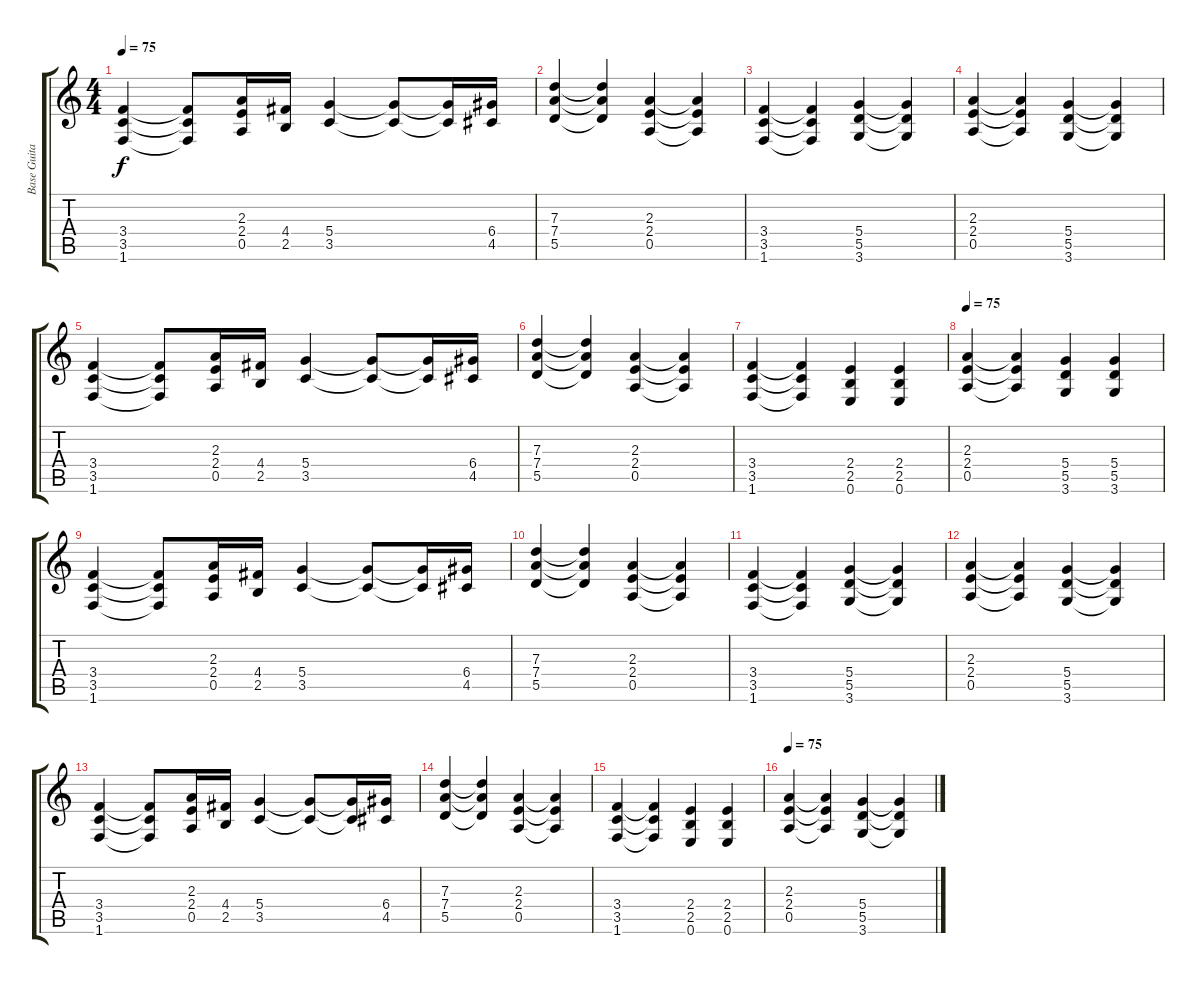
\track ("Base Guitar" "Base Guita") {instrument overdrivenguitar}
\staff {score tabs}
\tuning (E4 B3 G3 D3 A2 E2) {hide}
\ts (4 4)
\tempo 75
\clef g2
\ks c
(3.4 3.5 1.6).4{dy f} (3.4{t} 3.5{t} 1.6{t}).8 (2.3 2.4 0.5).16 (4.4 2.5).16 (5.4 3.5).4 (5.4{t} 3.5{t}).8 (5.4{t} 3.5{t}).16 (6.4 4.5).16 |
(7.3 7.4 5.5).4 (7.3{t} 7.4{t} 5.5{t}).4 (2.3 2.4 0.5).4 (2.3{t} 2.4{t} 0.5{t}).4 |
(3.4 3.5 1.6).4 (3.4{t} 3.5{t} 1.6{t}).4 (5.4 5.5 3.6).4 (5.4{t} 5.5{t} 3.6{t}).4 |
(2.3 2.4 0.5).4 (2.3{t} 2.4{t} 0.5{t}).4 (5.4 5.5 3.6).4 (5.4{t} 5.5{t} 3.6{t}).4 |
(3.4 3.5 1.6).4 (3.4{t} 3.5{t} 1.6{t}).8 (2.3 2.4 0.5).16 (4.4 2.5).16 (5.4 3.5).4 (5.4{t} 3.5{t}).8 (5.4{t} 3.5{t}).16 (6.4 4.5).16 |
(7.3 7.4 5.5).4 (7.3{t} 7.4{t} 5.5{t}).4 (2.3 2.4 0.5).4 (2.3{t} 2.4{t} 0.5{t}).4 |
(3.4 3.5 1.6).4 (3.4{t} 3.5{t} 1.6{t}).4 (2.4 2.5 0.6).4 (2.4 2.5 0.6).4 |
\tempo 75
(2.3 2.4 0.5).4 (2.3{t} 2.4{t} 0.5{t}).4 (5.4 5.5 3.6).4 (5.4 5.5 3.6).4 |
(3.4 3.5 1.6).4 (3.4{t} 3.5{t} 1.6{t}).8 (2.3 2.4 0.5).16 (4.4 2.5).16 (5.4 3.5).4 (5.4{t} 3.5{t}).8 (5.4{t} 3.5{t}).16 (6.4 4.5).16 |
(7.3 7.4 5.5).4 (7.3{t} 7.4{t} 5.5{t}).4 (2.3 2.4 0.5).4 (2.3{t} 2.4{t} 0.5{t}).4 |
(3.4 3.5 1.6).4 (3.4{t} 3.5{t} 1.6{t}).4 (5.4 5.5 3.6).4 (5.4{t} 5.5{t} 3.6{t}).4 |
(2.3 2.4 0.5).4 (2.3{t} 2.4{t} 0.5{t}).4 (5.4 5.5 3.6).4 (5.4{t} 5.5{t} 3.6{t}).4 |
(3.4 3.5 1.6).4 (3.4{t} 3.5{t} 1.6{t}).8 (2.3 2.4 0.5).16 (4.4 2.5).16 (5.4 3.5).4 (5.4{t} 3.5{t}).8 (5.4{t} 3.5{t}).16 (6.4 4.5).16 |
(7.3 7.4 5.5).4 (7.3{t} 7.4{t} 5.5{t}).4 (2.3 2.4 0.5).4 (2.3{t} 2.4{t} 0.5{t}).4 |
(3.4 3.5 1.6).4 (3.4{t} 3.5{t} 1.6{t}).4 (2.4 2.5 0.6).4 (2.4 2.5 0.6).4 |
\tempo 75
(2.3 2.4 0.5).4 (2.3{t} 2.4{t} 0.5{t}).4 (5.4 5.5 3.6).4 (5.4{t} 5.5{t} 3.6{t}).4
